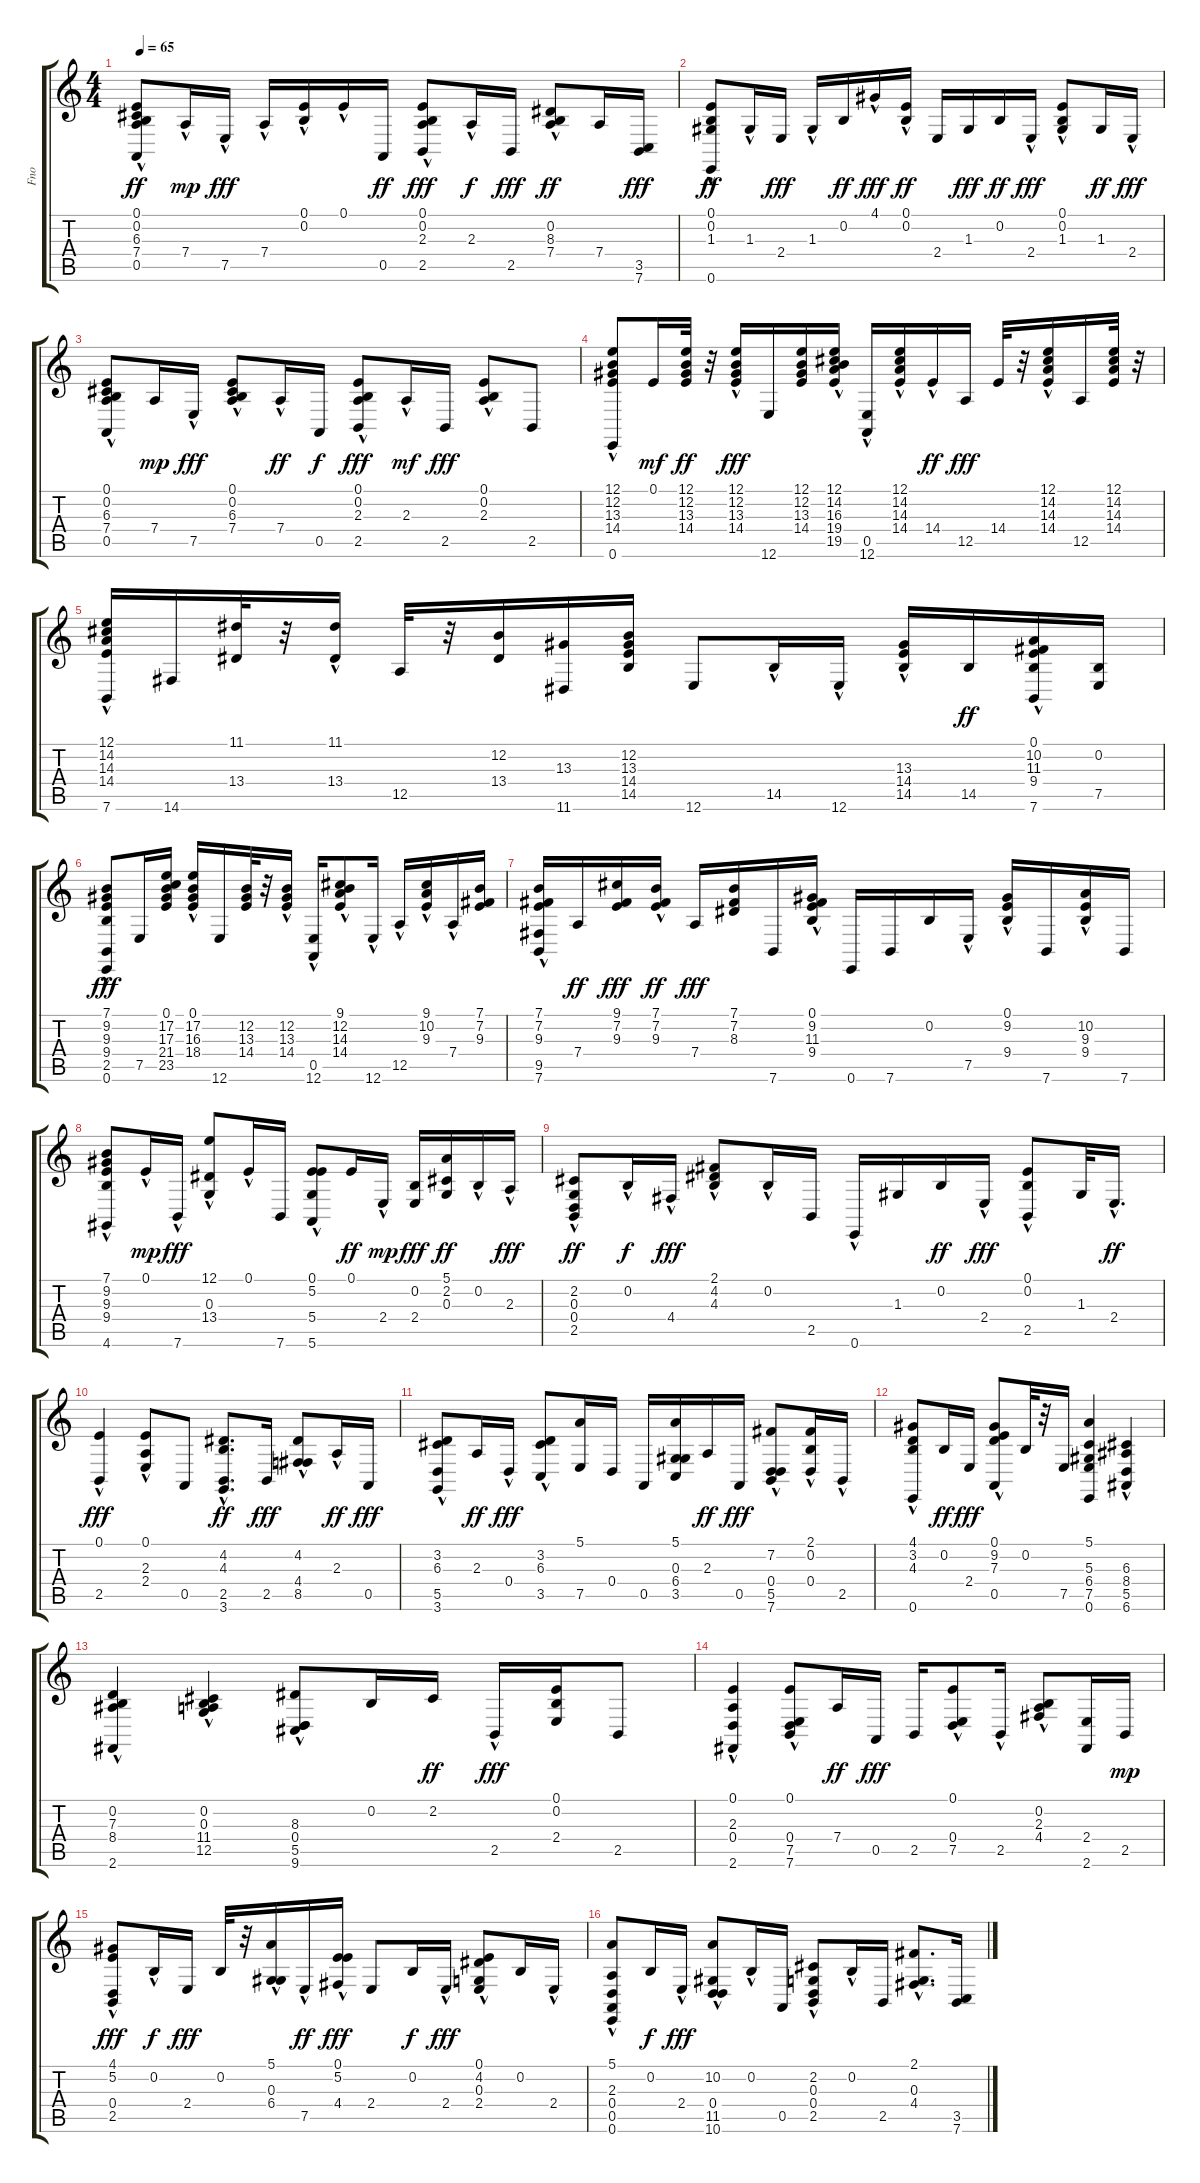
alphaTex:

\track ("Fno" "Fno") {instrument acousticgrandpiano}
\staff {score tabs}
\tuning (E4 B3 G3 D3 A2 E2) {hide}
\ts (4 4)
\tempo 65
\clef g2
\ks c
(0.1 0.2 6.3 7.4 0.5{hac}).8{dy ff} 7.4{hac}.16{dy mp} 7.5{hac}.16{dy fff} 7.4{hac}.16 (0.1 0.2{hac}).16 0.1{hac}.16 0.5.16{dy ff} (0.1 0.2{hac} 2.3{hac} 2.5).8{dy fff} 2.3{hac}.16{dy f} 2.5.16{dy fff} (0.2{hac} 8.3{hac} 7.4{hac}).8{dy ff} 7.4.16 (3.5 7.6).16{dy fff} |
(0.1 0.2 1.3{hac} 0.6{hac}).8{dy ff} 1.3{hac}.16 2.4.16{dy fff} 1.3{hac}.16 0.2.16{dy ff} 4.1{hac}.16{dy fff} (0.1{hac} 0.2).16{dy ff} 2.4.16 1.3.16{dy fff} 0.2.16{dy ff} 2.4{hac}.16{dy fff} (0.1{hac} 0.2 1.3{hac}).8 1.3.16{dy ff} 2.4{hac}.16{dy fff} |
(0.1{hac} 0.2{hac} 6.3{hac} 7.4 0.5{hac}).8 7.4.16{dy mp} 7.5{hac}.16{dy fff} (0.1{hac} 0.2 6.3{hac} 7.4{hac}).8 7.4{hac}.16{dy ff} 0.5.16{dy f} (0.1{hac} 0.2{hac} 2.3{hac} 2.5).8{dy fff} 2.3{hac}.16{dy mf} 2.5.16{dy fff} (0.1 0.2{hac} 2.3{hac}).8 2.5.8 |
(12.1{hac} 12.2{hac} 13.3 14.4{hac} 0.6{hac}).8 0.1.16{dy mf} (12.1 12.2 13.3 14.4).32{dy ff} r.32 (12.1{hac} 12.2{hac} 13.3{hac} 14.4{hac}).16{dy fff} 12.6.16 (12.1 12.2 13.3 14.4).16 (12.1{hac} 14.2{hac} 16.3 19.4{hac} 19.5{hac}).16 (0.5{hac} 12.6{hac}).16 (12.1{hac} 14.2 14.3 14.4).16 14.4{hac}.16{dy ff} 12.5.16{dy fff} 14.4.32 r.32 (12.1{hac} 14.2{hac} 14.3{hac} 14.4{hac}).16 12.5.16 (12.1 14.2 14.3 14.4).32 r.32 |
(12.1 14.2 14.3 14.4{hac} 7.6{hac}).16 14.6.16 (11.1 13.4).32 r.32 (11.1 13.4{hac}).16 12.5.32 r.32 (12.2 13.4).16 (13.3 11.6).16 (12.2 13.3 14.4 14.5).16 12.6.8 14.5{hac}.16 12.6{hac}.16 (13.3{hac} 14.4{hac} 14.5).16 14.5.16{dy ff} (0.1 10.2 11.3 9.4 7.6{hac}).16 (0.2 7.5).16 |
(7.1{hac} 9.2 9.3{hac} 9.4{hac} 2.5 0.6).8{dy fff} 7.5.16 (0.1 17.2 17.3 21.4 23.5).16 (0.1{hac} 17.2 16.3{hac} 18.4{hac}).16 12.6.16 (12.2 13.3 14.4).32 r.32 (12.2 13.3{hac} 14.4{hac}).16 (0.5{hac} 12.6).16 (9.1{hac} 12.2 14.3{hac} 14.4{hac}).8 12.6{hac}.16 12.5{hac}.16 (9.1 10.2{hac} 9.3{hac}).16 7.4{hac}.16 (7.1 7.2 9.3).16 |
(7.1 7.2{hac} 9.3{hac} 9.5 7.6).16 7.4.16{dy ff} (9.1 7.2 9.3).16{dy fff} (7.1{hac} 7.2 9.3).16{dy ff} 7.4.16{dy fff} (7.1 7.2 8.3).16 7.6.16 (0.1{hac} 9.2{hac} 11.3 9.4).16 0.6.16 7.6.16 0.2.16 7.5{hac}.16 (0.1{hac} 9.2{hac} 9.4{hac}).16 7.6.16 (10.2 9.3 9.4{hac}).16 7.6.16 |
(7.1 9.2 9.3 9.4 4.6{hac}).8 0.1{hac}.16{dy mp} 7.6{hac}.16{dy fff} (12.1{hac} 0.3{hac} 13.4).8 0.1{hac}.16 7.6.16 (0.1 5.2 5.4{hac} 5.6{hac}).8 0.1.16{dy ff} 2.4{hac}.16{dy mp} (0.2 2.4).16{dy fff} (5.1 2.2 0.3).16{dy ff} 0.2{hac}.16 2.3{hac}.16{dy fff} |
(2.2 0.3{hac} 0.4 2.5).8{dy ff} 0.2{hac}.16{dy f} 4.4{hac}.16{dy fff} (2.1 4.2{hac} 4.3{hac}).8 0.2{hac}.16 2.5.16 0.6{hac}.16 1.3.16 0.2.16{dy ff} 2.4{hac}.16{dy fff} (0.1 0.2{hac} 2.5{hac}).8 1.3.32 2.4{hac}.16{d dy ff} |
(0.1{hac} 2.5).4{dy fff} (0.1 2.3 2.4{hac}).8 0.5.8 (4.2{hac} 4.3{hac} 2.5 3.6{hac}).8{d dy ff} 2.5.16{dy fff} (4.2{hac} 4.4 8.5{hac}).8 2.3{hac}.16{dy ff} 0.5.16{dy fff} |
(3.2 6.3 5.5 3.6{hac}).8 2.3.16{dy ff} 0.4{hac}.16{dy fff} (3.2 6.3{hac} 3.5).8 (5.1 7.5).16 0.4.16 0.5.16 (5.1 0.3 6.4 3.5).16 2.3.16{dy ff} 0.5.16{dy fff} (7.2{hac} 0.4{hac} 5.5{hac} 7.6).8 (2.1 0.2 0.4{hac}).16 2.5{hac}.16 |
(4.1 3.2 4.3 0.6{hac}).8 0.2.16{dy ff} 2.4.16{dy fff} (0.1 9.2 7.3 0.5{hac}).8 0.2.32 r.32 7.5.16 (5.1 5.3 6.4 7.5 0.6).4 (6.3{hac} 8.4 5.5 6.6).4 |
(0.2{hac} 7.3{hac} 8.4{hac} 2.6).4 (0.2 0.3 11.4 12.5{hac}).4 (8.3{hac} 0.4{hac} 5.5{hac} 9.6).8 0.2.16 2.2.16{dy ff} 2.5{hac}.16{dy fff} (0.1 0.2 2.4).16 2.5.8 |
(0.1{hac} 2.3{hac} 0.4{hac} 2.6{hac}).4 (0.1 0.4 7.5{hac} 7.6).8 7.4.16{dy ff} 0.5.16{dy fff} 2.5.16 (0.1{hac} 0.4 7.5).8 2.5{hac}.16 (0.2 2.3{hac} 4.4).8 (2.4 2.6).16 2.5.16{dy mp} |
(4.1 5.2 0.4{hac} 2.5).8{dy fff} 0.2{hac}.16{dy f} 2.4.16{dy fff} 0.2.32 r.32 (5.1{hac} 0.3{hac} 6.4).16 7.5{hac}.16{dy ff} (0.1{hac} 5.2{hac} 4.4).16{dy fff} 2.4.8 0.2.16{dy f} 2.4{hac}.16{dy fff} (0.1 4.2 0.3{hac} 2.4).8 0.2.16 2.4{hac}.16 |
(5.1{hac} 2.3{hac} 0.4{hac} 0.5{hac} 0.6{hac}).8 0.2.16{dy f} 2.4{hac}.16{dy fff} (10.2{hac} 0.4{hac} 11.5{hac} 10.6{hac}).8 0.2{hac}.16 0.5.16 (2.2{hac} 0.3{hac} 0.4{hac} 2.5).8 0.2{hac}.16 2.5.16 (2.1{hac} 0.3{hac} 4.4{hac}).8{d} (3.5 7.6).16
